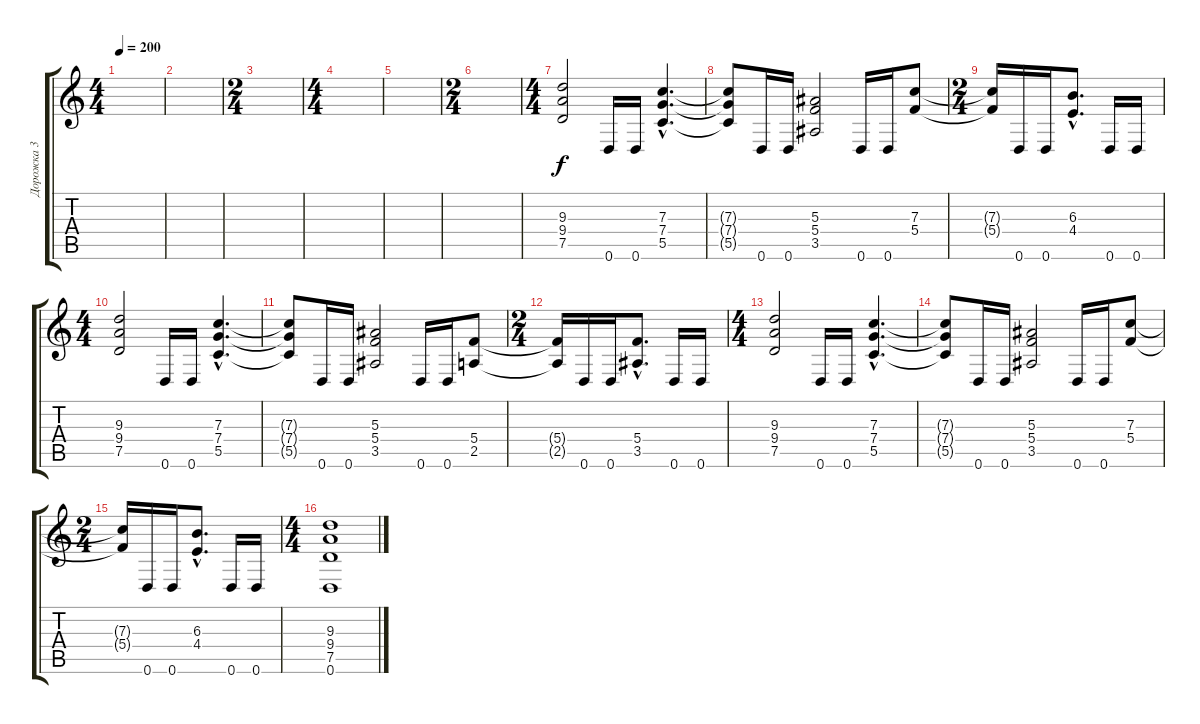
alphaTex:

\track ("Дорожка 3" "Дорожка 3") {instrument overdrivenguitar}
\staff {score tabs}
\tuning (D4 A3 F3 C3 G2 D2) {hide}
\ts (4 4)
\tempo 200
\clef g2
\ks c
|
|
\ts (2 4)
|
\ts (4 4)
|
|
\ts (2 4)
|
\ts (4 4)
(9.3 9.4 7.5).2 0.6.16 0.6.16 (7.3{hac} 7.4{hac} 5.5{hac}).4{d} |
(7.3{t} 7.4{t} 5.5{t}).8 0.6.16 0.6.16 (5.3 5.4 3.5).2 0.6.16 0.6.16 (7.3 5.4).8 |
\ts (2 4)
(7.3{t} 5.4{t}).16 0.6.16 0.6.16 (6.3{hac} 4.4{hac}).8{d} 0.6.16 0.6.16 |
\ts (4 4)
(9.3 9.4 7.5).2 0.6.16 0.6.16 (7.3{hac} 7.4{hac} 5.5{hac}).4{d} |
(7.3{t} 7.4{t} 5.5{t}).8 0.6.16 0.6.16 (5.3 5.4 3.5).2 0.6.16 0.6.16 (5.4 2.5).8 |
\ts (2 4)
(5.4{t} 2.5{t}).16 0.6.16 0.6.16 (5.4{hac} 3.5{hac}).8{d} 0.6.16 0.6.16 |
\ts (4 4)
(9.3 9.4 7.5).2 0.6.16 0.6.16 (7.3{hac} 7.4{hac} 5.5{hac}).4{d} |
(7.3{t} 7.4{t} 5.5{t}).8 0.6.16 0.6.16 (5.3 5.4 3.5).2 0.6.16 0.6.16 (7.3 5.4).8 |
\ts (2 4)
(7.3{t} 5.4{t}).16 0.6.16 0.6.16 (6.3{hac} 4.4{hac}).8{d} 0.6.16 0.6.16 |
\ts (4 4)
(9.3 9.4 7.5 0.6).1
